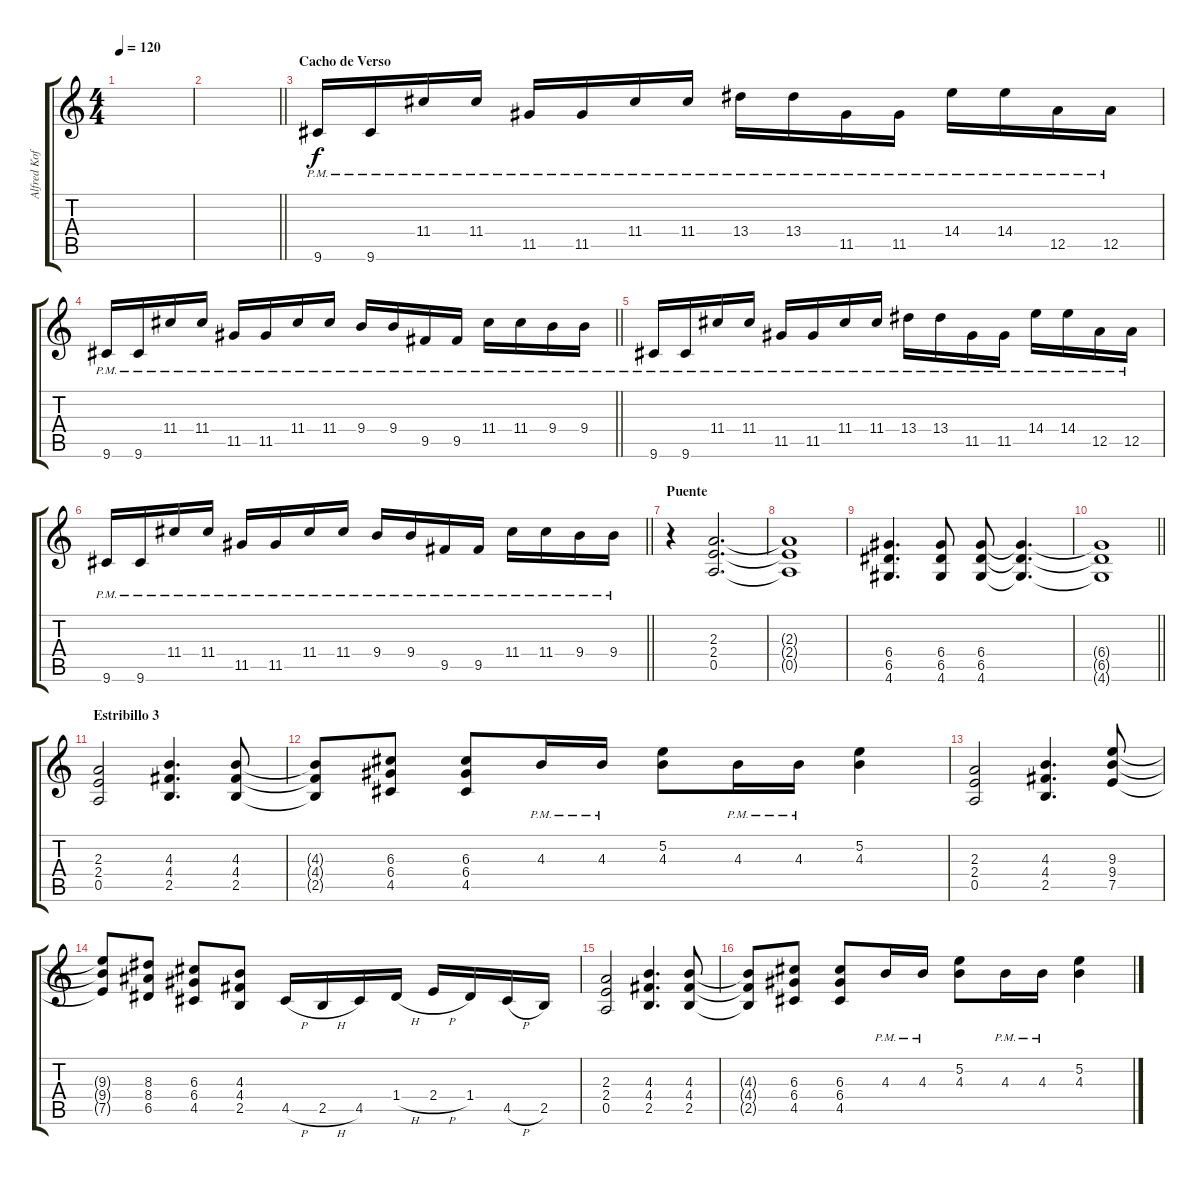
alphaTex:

\track ("Alfred Koffler 2" "Alfred Kof") {instrument distortionguitar}
\staff {score tabs}
\tuning (E4 B3 G3 D3 A2 E2) {hide}
\ts (4 4)
\tempo 120
\clef g2
\ks c
|
\barLineRight lightlight
|
\section ("" "Cacho de Verso")
9.6{pm}.16 9.6{pm}.16 11.4{pm}.16 11.4{pm}.16 11.5{pm}.16 11.5{pm}.16 11.4{pm}.16 11.4{pm}.16 13.4{pm}.16 13.4{pm}.16 11.5{pm}.16 11.5{pm}.16 14.4{pm}.16 14.4{pm}.16 12.5{pm}.16 12.5{pm}.16 |
\barLineRight lightlight
9.6{pm}.16 9.6{pm}.16 11.4{pm}.16 11.4{pm}.16 11.5{pm}.16 11.5{pm}.16 11.4{pm}.16 11.4{pm}.16 9.4{pm}.16 9.4{pm}.16 9.5{pm}.16 9.5{pm}.16 11.4{pm}.16 11.4{pm}.16 9.4{pm}.16 9.4{pm}.16 |
9.6{pm}.16 9.6{pm}.16 11.4{pm}.16 11.4{pm}.16 11.5{pm}.16 11.5{pm}.16 11.4{pm}.16 11.4{pm}.16 13.4{pm}.16 13.4{pm}.16 11.5{pm}.16 11.5{pm}.16 14.4{pm}.16 14.4{pm}.16 12.5{pm}.16 12.5{pm}.16 |
\barLineRight lightlight
9.6{pm}.16 9.6{pm}.16 11.4{pm}.16 11.4{pm}.16 11.5{pm}.16 11.5{pm}.16 11.4{pm}.16 11.4{pm}.16 9.4{pm}.16 9.4{pm}.16 9.5{pm}.16 9.5{pm}.16 11.4{pm}.16 11.4{pm}.16 9.4{pm}.16 9.4{pm}.16 |
\section ("" "Puente")
r.4 (2.3 2.4 0.5).2{d} |
(2.3{t} 2.4{t} 0.5{t}).1 |
(6.4 6.5 4.6).4{d} (6.4 6.5 4.6).8 (6.4 6.5 4.6).8 (6.4{t} 6.5{t} 4.6{t}).4{d} |
\barLineRight lightlight
(6.4{t} 6.5{t} 4.6{t}).1 |
\section ("" "Estribillo 3")
(2.3 2.4 0.5).2 (4.3 4.4 2.5).4{d} (4.3 4.4 2.5).8 |
(4.3{t} 4.4{t} 2.5{t}).8 (6.3 6.4 4.5).8 (6.3 6.4 4.5).8 4.3{pm}.16 4.3{pm}.16 (5.2 4.3).8 4.3{pm}.16 4.3{pm}.16 (5.2 4.3).4 |
(2.3 2.4 0.5).2 (4.3 4.4 2.5).4{d} (9.3 9.4 7.5).8 |
(9.3{t} 9.4{t} 7.5{t}).8 (8.3 8.4 6.5).8 (6.3 6.4 4.5).8 (4.3 4.4 2.5).8 4.5{h}.16 2.5{h}.16 4.5.16 1.4{h}.16 2.4{h}.16 1.4.16 4.5{h}.16 2.5.16 |
(2.3 2.4 0.5).2 (4.3 4.4 2.5).4{d} (4.3 4.4 2.5).8 |
(4.3{t} 4.4{t} 2.5{t}).8 (6.3 6.4 4.5).8 (6.3 6.4 4.5).8 4.3{pm}.16 4.3{pm}.16 (5.2 4.3).8 4.3{pm}.16 4.3{pm}.16 (5.2 4.3).4
